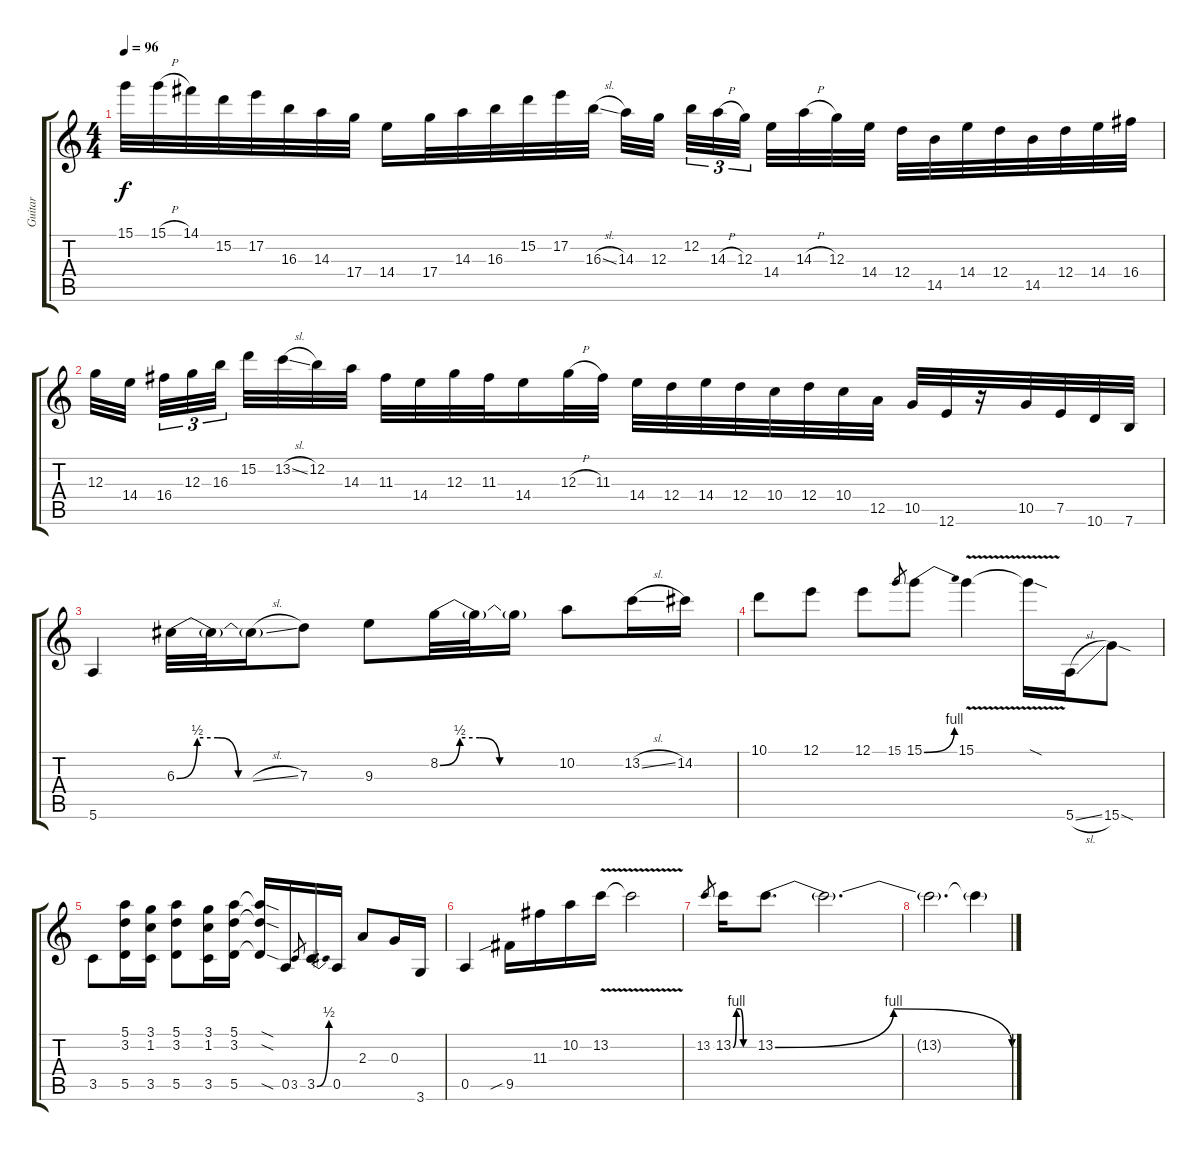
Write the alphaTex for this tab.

\track ("Guitar" "Guitar") {instrument overdrivenguitar}
\staff {score tabs}
\tuning (E4 B3 G3 D3 A2 E2) {hide}
\ts (4 4)
\tempo 96
\clef g2
\ks c
15.1.32{dy f} 15.1{h}.32 14.1.32 15.2.32 17.2.32 16.3.32 14.3.32 17.4.32 14.4.16 17.4.32 14.3.32 16.3.32 15.2.32 17.2.32 16.3{sl}.32 14.3.32 12.3.32{beam splitsecondary} 12.2.32{tu (3 2)} 14.3{h}.32{tu (3 2)} 12.3.32{tu (3 2) beam splitsecondary} 14.4.32 14.3{h}.32 12.3.32 14.4.32 12.4.32 14.5.32 14.4.32 12.4.32 14.5.32 12.4.32 14.4.32 16.4.32 |
12.3.32 14.4.32{beam splitsecondary} 16.4.32{tu (3 2)} 12.3.32{tu (3 2)} 16.3.32{tu (3 2) beam splitsecondary} 15.2.32 13.2{sl}.32 12.2.32 14.3.32 11.3.32 14.4.32 12.3.32 11.3.32 14.4.16 12.3{h}.32 11.3.32 14.4.32 12.4.32 14.4.32 12.4.32 10.4.32 12.4.32 10.4.32 12.5.32 10.5.32 12.6.32 r.16 10.5.32 7.5.32 10.6.32 7.6.32 |
5.6.4 6.3{be (custom 0 0 10 2 20 2 30 0 60 0)}.32 6.3{t}.32 6.3{sl t}.16 7.3.8 9.3.8 8.2{be (custom 0 0 10 2 20 2 30 0 60 0)}.32 8.2{t}.32 8.2{t}.16 10.2.8 13.2{sl}.16 14.2.16 |
10.1.8 12.1.8 12.1.8 15.1.8{gr} 15.1{be (bend 0 0 60 4)}.8 15.1{v}.4 15.1{sod t}.16 5.6{sl}.16 15.6{sod}.8 |
3.5.8 (5.1 3.2 5.5).16 (3.1 1.2 3.5).16 (5.1 3.2 5.5).8 (3.1 1.2 3.5).16 (5.1 3.2 5.5).16 (5.1{sod t} 3.2{sod t} 5.5{sod t}).16 0.5.16 3.5.8{gr} 3.5{be (bend 0 0 60 2)}.16 0.5.16 2.3.8 0.3.16 3.6.16 |
0.5.4 9.5{sib}.16 11.3.16 10.2.16 13.2{v}.16 13.2{t}.2 |
13.2.8{gr} 13.2{be (custom 0 0 10 4 20 4 30 0 60 0)}.16 13.2{be (bendrelease 0 0 10 4 35 4 60 0)}.8{d} 13.2{t}.2{d} |
13.2{t}.2{d} 13.2{t}.4
